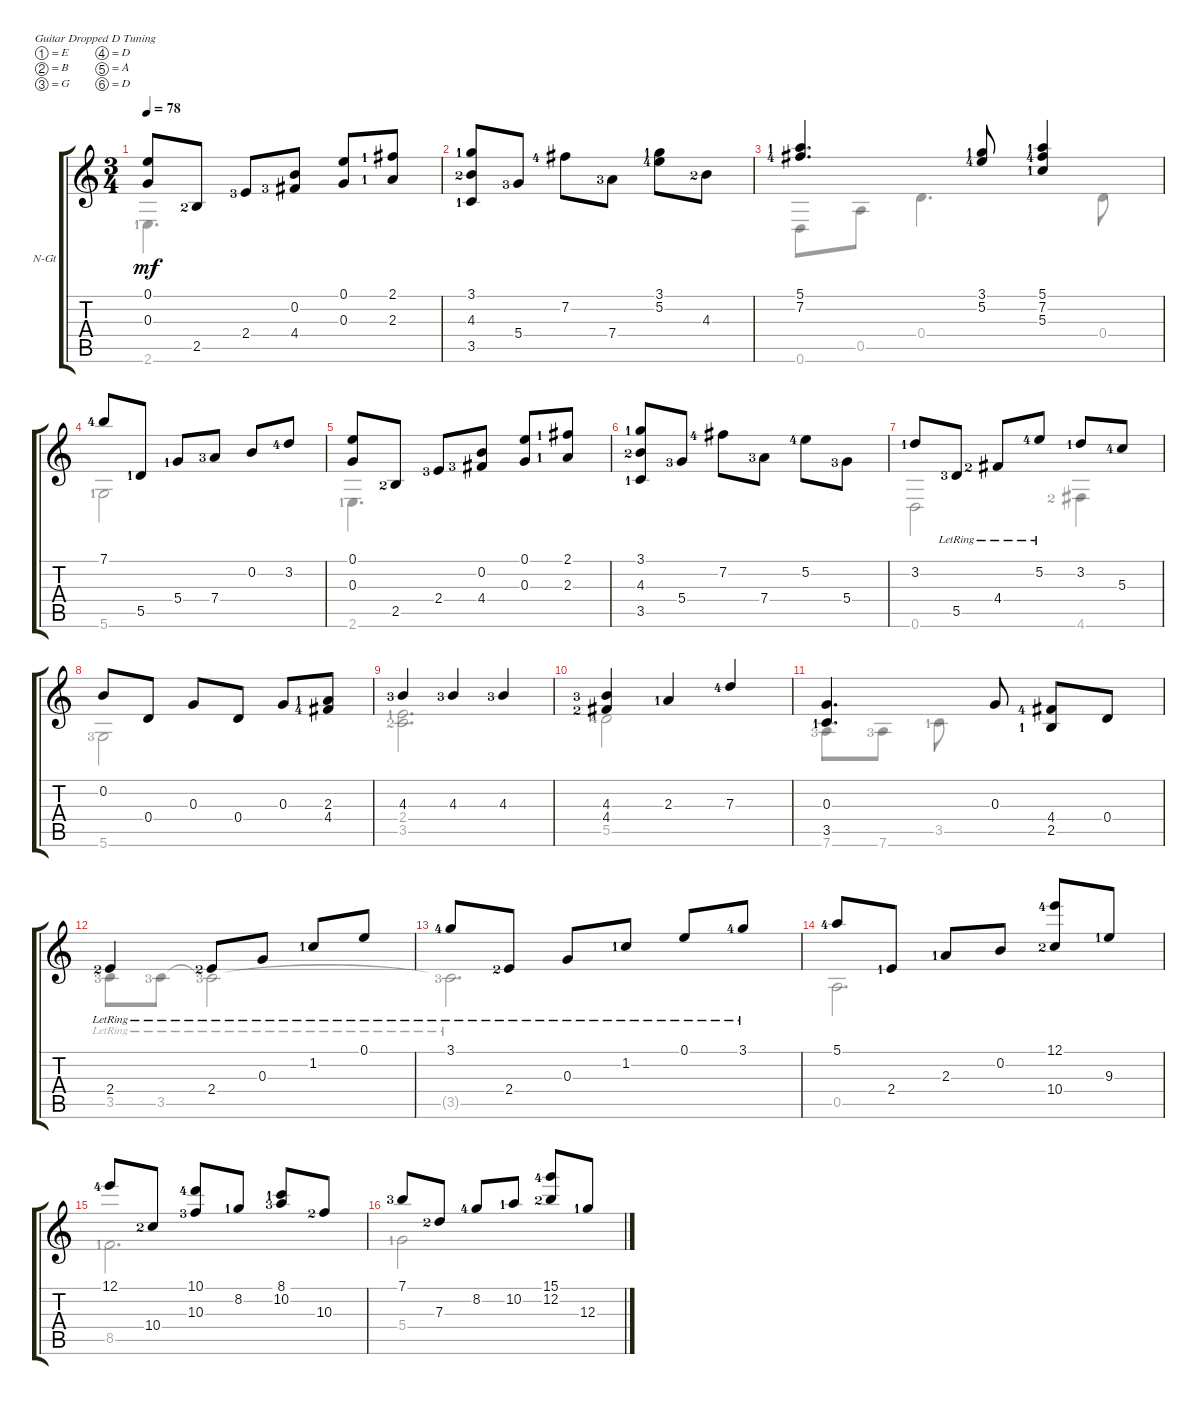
\bracketExtendMode groupsimilarinstruments
\firstSystemTrackNameOrientation horizontal
\otherSystemsTrackNameOrientation horizontal
\track ("Nylon Guitar" "N-Gt") {instrument acousticguitarnylon}
\staff {score tabs}
\tuning (E4 B3 G3 D3 A2 D2)
\voice
\ts (3 4)
\tempo 78
\clef g2
\scale
0.333333
\ks c
(0.3 0.1).8{dy mf} 2.5{lf 3}.8 2.4{lf 4}.8 (0.2 4.4{lf 4}).8 (0.3 0.1).8 (2.3{lf 2} 2.1{lf 2}).8 |
\scale
0.333333 (3.5{lf 2} 4.3{lf 3} 3.1{lf 2}).8 5.4{lf 4}.8 7.2{lf 5}.8 7.4{lf 4}.8 (3.1{lf 2} 5.2{lf 5}).8 4.3{lf 3}.8 |
\scale
0.333333 (7.2{lf 5} 5.1{lf 2}).4{d} (3.1{lf 2} 5.2{lf 5}).8 (5.3{lf 2} 5.1{lf 2} 7.2{lf 5}).4 |
\scale
0.333333 7.1{lf 5}.8 5.5{lf 2}.8 5.4{lf 2}.8 7.4{lf 4}.8 0.2.8 3.2{lf 5}.8 |
\scale
0.333333 (0.3 0.1).8 2.5{lf 3}.8 2.4{lf 4}.8 (0.2 4.4{lf 4}).8 (0.1 0.3).8 (2.1{lf 2} 2.3{lf 2}).8 |
\scale
0.333333 (3.5{lf 2} 3.1{lf 2} 4.3{lf 3}).8 5.4{lf 4}.8 7.2{lf 5}.8 7.4{lf 4}.8 5.2{lf 5}.8 5.4{lf 4}.8 |
\scale
0.333333 3.2{lf 2}.8 5.5{lr lf 4}.8 4.4{lr lf 3}.8 5.2{lr lf 5}.8 3.2{lf 2}.8 5.3{lf 5}.8 |
\scale
0.333333 0.2.8 0.4.8 0.3.8 0.4.8 0.3.8 (4.4{lf 5} 2.3{lf 2}).8 |
\scale
0.333333 4.3{lf 4}.4 4.3{lf 4}.4 4.3{lf 4}.4 |
\scale
0.333333 (4.4{lf 3} 4.3{lf 4}).4 2.3{lf 2}.4 7.3{lf 5}.4 |
\scale
0.333333 (3.5{lf 2} 0.3).4{d} 0.3.8 (4.4{lf 5} 2.5{lf 2}).8 0.4.8 |
\scale
0.333333 2.4{lr lf 3}.4 2.4{lr lf 3}.8 0.3{lr}.8 1.2{lr lf 2}.8 0.1{lr}.8 |
\scale
0.333333 3.1{lr lf 5}.8 2.4{lr lf 3}.8 0.3{lr}.8 1.2{lr lf 2}.8 0.1{lr}.8 3.1{lr lf 5}.8 |
\scale
0.333333 5.1{lf 5}.8 2.4{lf 2}.8 2.3{lf 2}.8 0.2.8 (12.1{lf 5} 10.4{lf 3}).8 9.3{lf 2}.8 |
\scale
0.333333 12.1{lf 5}.8 10.4{lf 3}.8 (10.1{lf 5} 10.3{lf 4}).8 8.2{lf 2}.8 (8.1{lf 2} 10.2{lf 4}).8 10.3{lf 3}.8 |
\scale
0.333333 7.1{lf 4}.8 7.3{lf 3}.8 8.2{lf 5}.8 10.2{lf 2}.8 (15.1{lf 5} 12.2{lf 3}).8 12.3{lf 2}.8
\voice
\clef g2
\ottava regular
\simile none
\scale
0.333333
\ks c
2.6{lf 2}.4{d dy mf} |
\scale
0.333333 |
\scale
0.333333 0.6.8 0.5.8 0.4.4{d} 0.4.8 |
\scale
0.333333 5.6{lf 2}.2 |
\scale
0.333333 2.6{lf 2}.4{d} |
\scale
0.333333 |
\scale
0.333333 0.6.2 4.6{lf 3}.4 |
\scale
0.333333 5.6{lf 4}.2 |
\scale
0.333333 (3.5{lf 3} 2.4{lf 2}).2{d} |
\scale
0.333333 5.5{lf 5}.2 |
\scale
0.333333 7.6{lf 4}.8 7.6{lf 4}.8 3.5{lf 2}.8 |
\scale
0.333333 3.5{lr lf 4}.8 3.5{lr lf 4}.8 3.5{lr t lf 4}.2 |
\scale
0.333333 3.5{lr t lf 4}.2{d} |
\scale
0.333333 0.5.2{d} |
\scale
0.333333 8.5{lf 2}.2{d} |
\scale
0.333333 5.4{lf 2}.2
